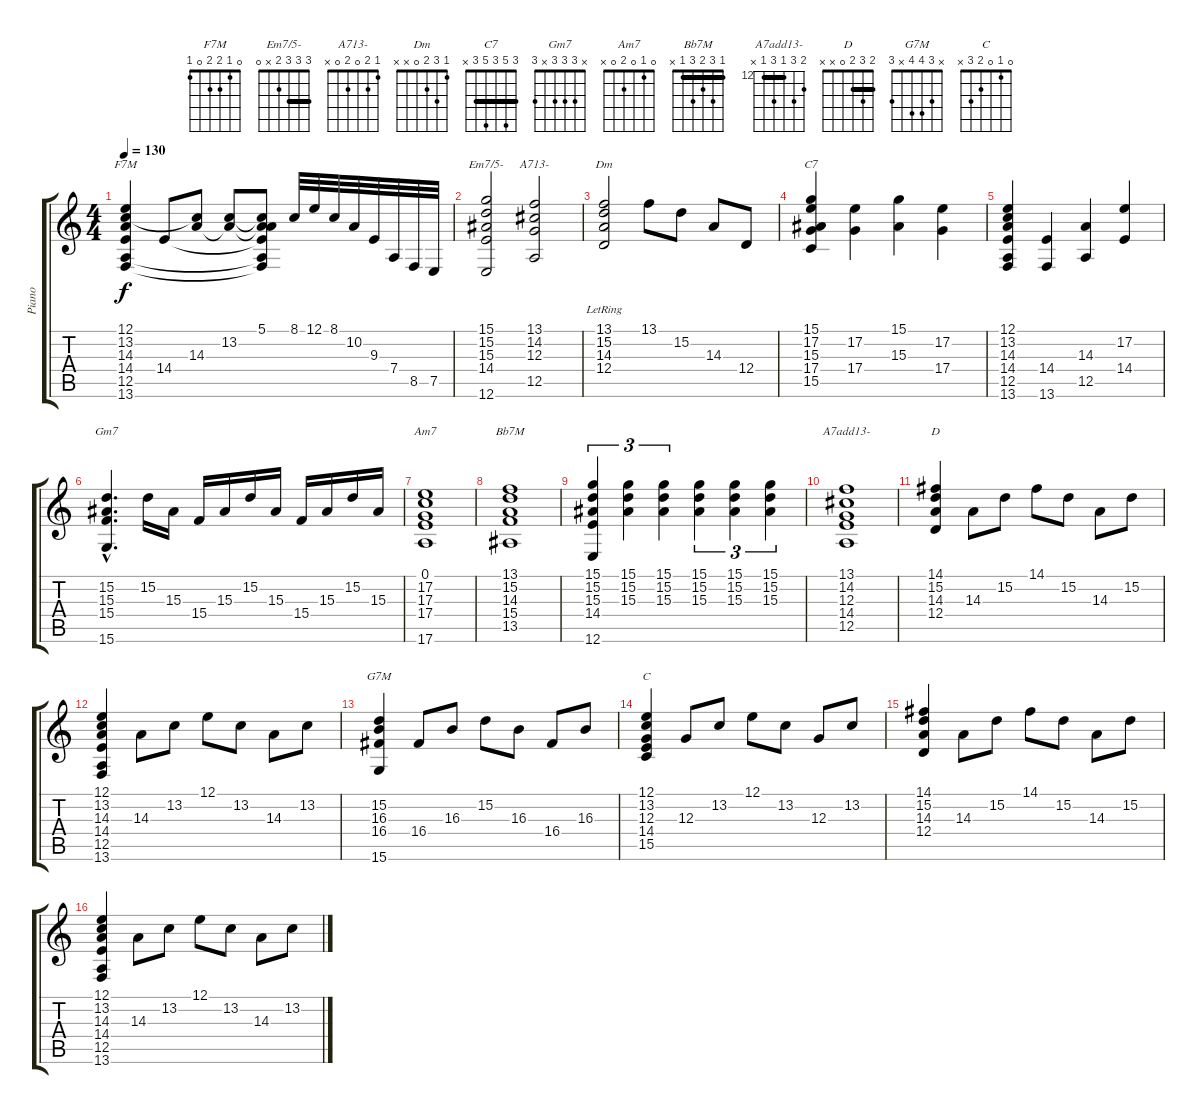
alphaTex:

\track ("Piano" "Piano") {instrument acousticgrandpiano}
\staff {score tabs}
\tuning (E4 B3 G3 D3 A2 E2) {hide}
\chord ("F7M" 0 1 2 2 0 1)
\chord ("Em7/5-" 3 3 3 2 x 0) {barre 3}
\chord ("A713-" 1 2 0 2 0 x)
\chord ("Dm" 1 3 2 0 x x)
\chord ("C7" 3 5 3 5 3 x) {barre 3}
\chord ("Gm7" x 3 3 3 x 3)
\chord ("Am7" 0 1 0 2 0 x)
\chord ("Bb7M" 1 3 2 3 1 x) {barre 1}
\chord ("A7add13-" 13 14 12 14 12 x) {firstfret 12 barre 12}
\chord ("D" 2 3 2 0 x x) {barre 2}
\chord ("G7M" x 3 4 4 x 3)
\chord ("C" 0 1 0 2 3 x)
\ts (4 4)
\tempo 130
\clef g2
\ks c
(12.1 13.2 14.3 14.4 12.5 13.6).4{ch "F7M" dy f} 14.4.8 (13.2{t} 14.3).8 (13.2 14.3{t}).8 (5.1 13.2{t} 14.3{t} 14.4{t} 12.5{t} 13.6{t}).8 8.1.32 12.1.32 8.1.32 10.2.32 9.3.32 7.4.32 8.5.32 7.5.32 |
(15.1 15.2 15.3 14.4 12.6).2{ch "Em7/5-"} (13.1 14.2 12.3 12.5).2{ch "A713-"} |
(13.1{lr} 15.2{lr} 14.3{lr} 12.4{lr}).2{ch "Dm"} 13.1.8 15.2.8 14.3.8 12.4.8 |
(15.1 17.2 15.3 17.4 15.5).4{ch "C7"} (17.2 17.4).4 (15.1 15.3).4 (17.2 17.4).4 |
(12.1 13.2 14.3 14.4 12.5 13.6).4 (14.4 13.6).4 (14.3 12.5).4 (17.2 14.4).4 |
(15.2{hac} 15.3{hac} 15.4{hac} 15.6{hac}).4{d ch "Gm7"} 15.2.16 15.3.16 15.4.16 15.3.16 15.2.16 15.3.16 15.4.16 15.3.16 15.2.16 15.3.16 |
(0.1 17.2 17.3 17.4 17.6).1{ch "Am7"} |
(13.1 15.2 14.3 15.4 13.5).1{ch "Bb7M"} |
(15.1 15.2 15.3 14.4 12.6).4{tu (3 2)} (15.1 15.2 15.3).4{tu (3 2)} (15.1 15.2 15.3).4{tu (3 2)} (15.1 15.2 15.3).4{tu (3 2)} (15.1 15.2 15.3).4{tu (3 2)} (15.1 15.2 15.3).4{tu (3 2)} |
(13.1 14.2 12.3 14.4 12.5).1{ch "A7add13-"} |
(14.1 15.2 14.3 12.4).4{ch "D"} 14.3.8 15.2.8 14.1.8 15.2.8 14.3.8 15.2.8 |
(12.1 13.2 14.3 14.4 12.5 13.6).4 14.3.8 13.2.8 12.1.8 13.2.8 14.3.8 13.2.8 |
(15.2 16.3 16.4 15.6).4{ch "G7M"} 16.4.8 16.3.8 15.2.8 16.3.8 16.4.8 16.3.8 |
(12.1 13.2 12.3 14.4 15.5).4{ch "C"} 12.3.8 13.2.8 12.1.8 13.2.8 12.3.8 13.2.8 |
(14.1 15.2 14.3 12.4).4 14.3.8 15.2.8 14.1.8 15.2.8 14.3.8 15.2.8 |
(12.1 13.2 14.3 14.4 12.5 13.6).4 14.3.8 13.2.8 12.1.8 13.2.8 14.3.8 13.2.8
